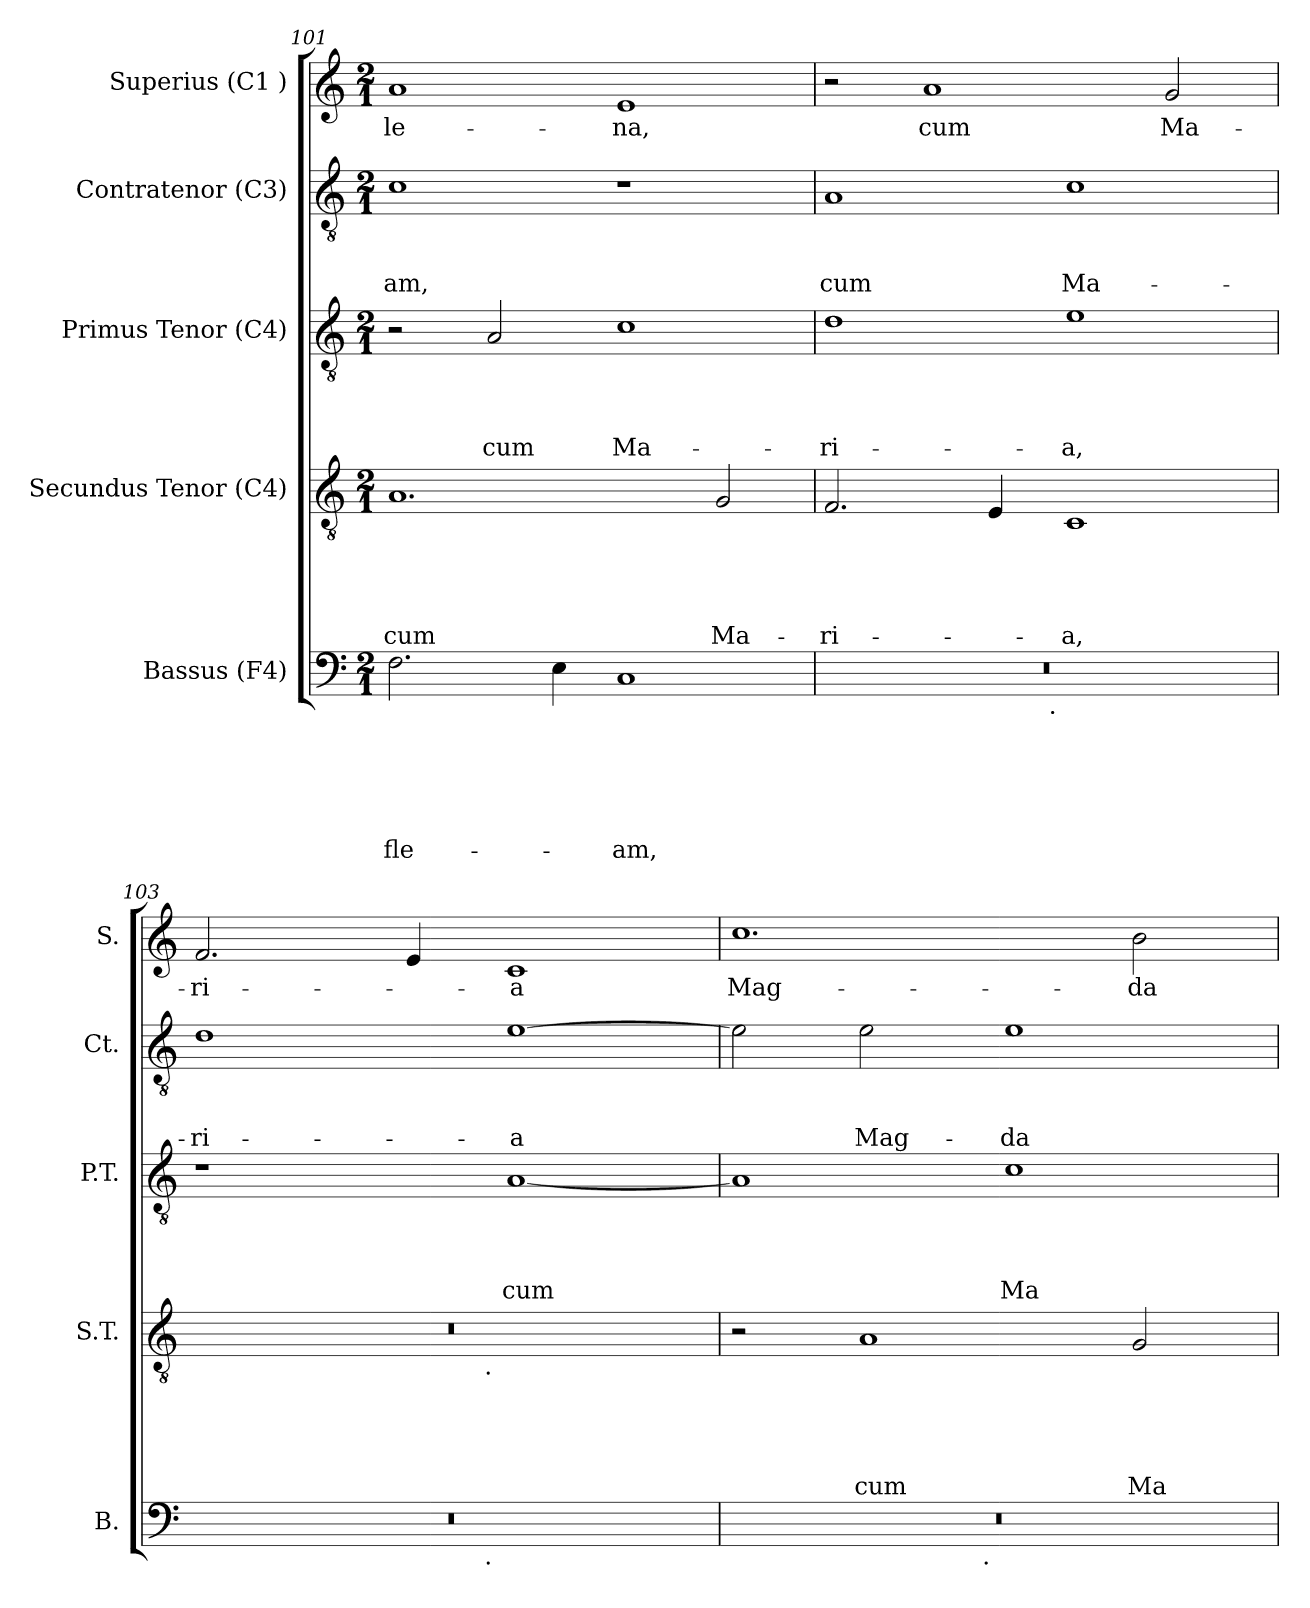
**kern	**text	**text	**text	**text	**text	**text	**kern	**text	**text	**text	**text	**text	**kern	**text	**text	**text	**text	**kern	**text	**text	**text	**kern	**text
*part5	*part5	*part5	*part5	*part5	*part5	*part5	*part4	*part4	*part4	*part4	*part4	*part4	*part3	*part3	*part3	*part3	*part3	*part2	*part2	*part2	*part2	*part1	*part1
*staff5	*staff5	*staff5	*staff5	*staff5	*staff5	*staff5	*staff4	*staff4	*staff4	*staff4	*staff4	*staff4	*staff3	*staff3	*staff3	*staff3	*staff3	*staff2	*staff2	*staff2	*staff2	*staff1	*staff1
*I"Bassus (F4)	*	*	*	*	*	*	*I"Secundus Tenor (C4)	*	*	*	*	*	*I"Primus Tenor (C4)	*	*	*	*	*I"Contratenor (C3)	*	*	*	*I"Superius (C1 )	*
*I'B.	*	*	*	*	*	*	*I'S.T.	*	*	*	*	*	*I'P.T.	*	*	*	*	*I'Ct.	*	*	*	*I'S.	*
!!LO:LB:g=z
*clefF4	*	*	*	*	*	*	*clefGv2	*	*	*	*	*	*clefGv2	*	*	*	*	*clefGv2	*	*	*	*clefG2	*
*k[]	*	*	*	*	*	*	*k[]	*	*	*	*	*	*k[]	*	*	*	*	*k[]	*	*	*	*k[]	*
*C:	*	*	*	*	*	*	*C:	*	*	*	*	*	*C:	*	*	*	*	*C:	*	*	*	*C:	*
*M2/1	*	*	*	*	*	*	*M2/1	*	*	*	*	*	*M2/1	*	*	*	*	*M2/1	*	*	*	*M2/1	*
=101	=101	=101	=101	=101	=101	=101	=101	=101	=101	=101	=101	=101	=101	=101	=101	=101	=101	=101	=101	=101	=101	=101	=101
!	!	!	!	!	!	!LO:LY:b	!	!	!	!	!	!LO:LY:b	!	!	!	!	!	!	!	!	!LO:LY:b	!	!LO:LY:b
2.F\	.	.	.	.	.	fle-	1.A	.	.	.	.	cum	2r	.	.	.	.	1c	.	.	-am,	1a	-le-
!	!	!	!	!	!	!	!	!	!	!	!	!	!	!	!	!	!LO:LY:b	!	!	!	!	!	!
.	.	.	.	.	.	.	.	.	.	.	.	.	2A/	.	.	.	cum	.	.	.	.	.	.
4E\	.	.	.	.	.	.	.	.	.	.	.	.	.	.	.	.	.	.	.	.	.	.	.
!	!	!	!	!	!	!LO:LY:b	!	!	!	!	!	!	!	!	!	!	!LO:LY:b	!	!	!	!	!	!LO:LY:b
1C	.	.	.	.	.	-am,	.	.	.	.	.	.	1c	.	.	.	Ma-	1r	.	.	.	1e	-na,
!	!	!	!	!	!	!	!	!	!	!	!	!LO:LY:b	!	!	!	!	!	!	!	!	!	!	!
.	.	.	.	.	.	.	2G/	.	.	.	.	Ma-	.	.	.	.	.	.	.	.	.	.	.
=102	=102	=102	=102	=102	=102	=102	=102	=102	=102	=102	=102	=102	=102	=102	=102	=102	=102	=102	=102	=102	=102	=102	=102
!	!	!	!	!	!	!	!	!	!	!	!	!LO:LY:b	!	!	!	!	!LO:LY:b	!	!	!	!LO:LY:b	!	!
*^	*	*	*	*	*	*	*	*	*	*	*	*	*	*	*	*	*	*	*	*	*	*	*
0r	2ryy	.	.	.	.	.	.	2.F/	.	.	.	.	-ri-	1d	.	.	.	-ri-	1A	.	.	cum	2r	.
!	!	!	!	!	!	!	!	!	!	!	!	!	!	!	!	!	!	!	!	!	!	!	!	!LO:LY:b
.	4...ryy	.	.	.	.	.	.	.	.	.	.	.	.	.	.	.	.	.	.	.	.	.	1a	cum
.	.	.	.	.	.	.	.	4E/	.	.	.	.	.	.	.	.	.	.	.	.	.	.	.	.
!	!LO:TX:b:t=.	!	!	!	!	!	!	!	!	!	!	!	!	!	!	!	!	!	!	!	!	!	!	!
.	1ryy	.	.	.	.	.	.	.	.	.	.	.	.	.	.	.	.	.	.	.	.	.	.	.
!	!	!	!	!	!	!	!	!	!	!	!	!	!LO:LY:b	!	!	!	!	!LO:LY:b	!	!	!	!LO:LY:b	!	!
.	.	.	.	.	.	.	.	1C	.	.	.	.	-a,	1e	.	.	.	-a,	1c	.	.	Ma-	.	.
!	!	!	!	!	!	!	!	!	!	!	!	!	!	!	!	!	!	!	!	!	!	!	!	!LO:LY:b
.	.	.	.	.	.	.	.	.	.	.	.	.	.	.	.	.	.	.	.	.	.	.	2g/	Ma-
.	32ryy	.	.	.	.	.	.	.	.	.	.	.	.	.	.	.	.	.	.	.	.	.	.	.
=103	=103	=103	=103	=103	=103	=103	=103	=103	=103	=103	=103	=103	=103	=103	=103	=103	=103	=103	=103	=103	=103	=103	=103	=103
!	!	!	!	!	!	!	!	!	!	!	!	!	!	!	!	!	!	!	!	!	!	!LO:LY:b	!	!LO:LY:b
*	*	*	*	*	*	*	*	*^	*	*	*	*	*	*	*	*	*	*	*	*	*	*	*	*
0r	2ryy	.	.	.	.	.	.	0r	2ryy	.	.	.	.	.	1r	.	.	.	.	1d	.	.	-ri-	2.f/	-ri-
.	4...ryy	.	.	.	.	.	.	.	4...ryy	.	.	.	.	.	.	.	.	.	.	.	.	.	.	.	.
.	.	.	.	.	.	.	.	.	.	.	.	.	.	.	.	.	.	.	.	.	.	.	.	4e/	.
!	!	!	!	!	!	!	!	!	!LO:TX:b:t=.	!	!	!	!	!	!	!	!	!	!	!	!	!	!	!	!
!	!LO:TX:b:t=.	!	!	!	!	!	!	!	!	!	!	!	!	!	!	!	!	!	!	!	!	!	!	!	!
.	1ryy	.	.	.	.	.	.	.	1ryy	.	.	.	.	.	.	.	.	.	.	.	.	.	.	.	.
!	!	!	!	!	!	!	!	!	!	!	!	!	!	!	!	!	!	!	!LO:LY:b	!	!	!	!LO:LY:b:rj	!	!LO:LY:b:rj
.	.	.	.	.	.	.	.	.	.	.	.	.	.	.	[<1A	.	.	.	cum	[>1e	.	.	-a	1c	-a
.	32ryy	.	.	.	.	.	.	.	32ryy	.	.	.	.	.	.	.	.	.	.	.	.	.	.	.	.
=104	=104	=104	=104	=104	=104	=104	=104	=104	=104	=104	=104	=104	=104	=104	=104	=104	=104	=104	=104	=104	=104	=104	=104	=104	=104
!	!	!	!	!	!	!	!	!	!	!	!	!	!	!	!	!	!	!	!	!	!	!	!	!	!LO:LY:b
*	*	*	*	*	*	*	*	*v	*v	*	*	*	*	*	*	*	*	*	*	*	*	*	*	*	*
0r	2ryy	.	.	.	.	.	.	2r	.	.	.	.	.	1A]	.	.	.	.	2e\]	.	.	.	1.cc	Mag-
!	!	!	!	!	!	!	!	!	!	!	!	!	!LO:LY:b	!	!	!	!	!	!	!	!	!LO:LY:b	!	!
.	4...ryy	.	.	.	.	.	.	1A	.	.	.	.	cum	.	.	.	.	.	2e\	.	.	Mag-	.	.
!	!LO:TX:b:t=.	!	!	!	!	!	!	!	!	!	!	!	!	!	!	!	!	!	!	!	!	!	!	!
.	1ryy	.	.	.	.	.	.	.	.	.	.	.	.	.	.	.	.	.	.	.	.	.	.	.
!	!	!	!	!	!	!	!	!	!	!	!	!	!	!	!	!	!	!LO:LY:b	!	!	!	!LO:LY:b:rj	!	!
.	.	.	.	.	.	.	.	.	.	.	.	.	.	1c	.	.	.	Ma-	1e	.	.	-da-	.	.
!	!	!	!	!	!	!	!	!	!	!	!	!	!LO:LY:b	!	!	!	!	!	!	!	!	!	!	!LO:LY:b
.	.	.	.	.	.	.	.	2G/	.	.	.	.	Ma-	.	.	.	.	.	.	.	.	.	2b\	-da-
.	32ryy	.	.	.	.	.	.	.	.	.	.	.	.	.	.	.	.	.	.	.	.	.	.	.
*v	*v	*	*	*	*	*	*	*	*	*	*	*	*	*	*	*	*	*	*	*	*	*	*	*
=	=	=	=	=	=	=	=	=	=	=	=	=	=	=	=	=	=	=	=	=	=	=	=
*-	*-	*-	*-	*-	*-	*-	*-	*-	*-	*-	*-	*-	*-	*-	*-	*-	*-	*-	*-	*-	*-	*-	*-
